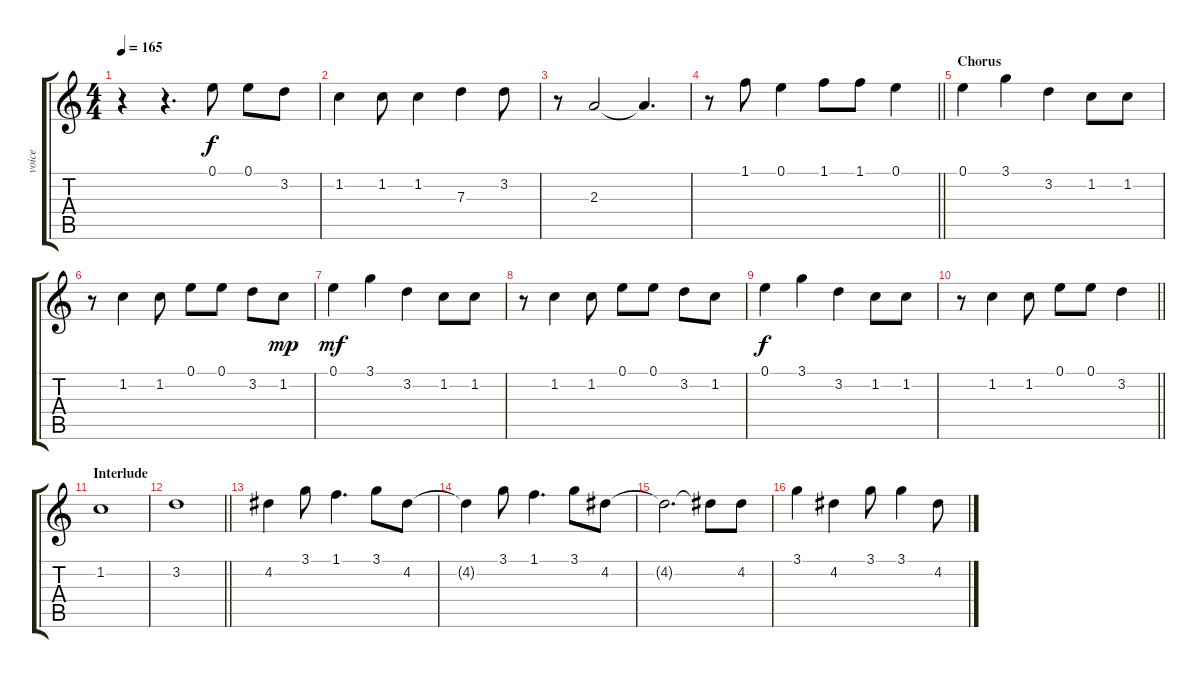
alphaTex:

\track ("voice" "voice") {instrument distortionguitar}
\staff {score tabs}
\tuning (E4 B3 G3 D3 A2 E2) {hide}
\ts (4 4)
\tempo 165
\clef g2
\ks c
r.4{dy f} r.4{d} 0.1.8 0.1.8 3.2.8 |
1.2.4 1.2.8 1.2.4 7.3.4 3.2.8 |
r.8 2.3.2 2.3{t}.4{d} |
\barLineRight lightlight
r.8 1.1.8 0.1.4 1.1.8 1.1.8 0.1.4 |
\section ("" "Chorus")
0.1.4 3.1.4 3.2.4 1.2.8 1.2.8 |
r.8 1.2.4 1.2.8 0.1.8 0.1.8 3.2.8 1.2.8{dy mp} |
0.1.4{dy mf} 3.1.4 3.2.4 1.2.8 1.2.8 |
r.8 1.2.4 1.2.8 0.1.8 0.1.8 3.2.8 1.2.8 |
0.1.4{dy f} 3.1.4 3.2.4 1.2.8 1.2.8 |
\barLineRight lightlight
r.8 1.2.4 1.2.8 0.1.8 0.1.8 3.2.4 |
\section ("" "Interlude")
1.2.1 |
\barLineRight lightlight
3.2.1 |
4.2.4 3.1.8 1.1.4{d} 3.1.8 4.2.8 |
4.2{t}.4 3.1.8 1.1.4{d} 3.1.8 4.2.8 |
4.2{t}.2{d} 4.2{t}.8 4.2.8 |
3.1.4 4.2.4 3.1.8 3.1.4 4.2.8
